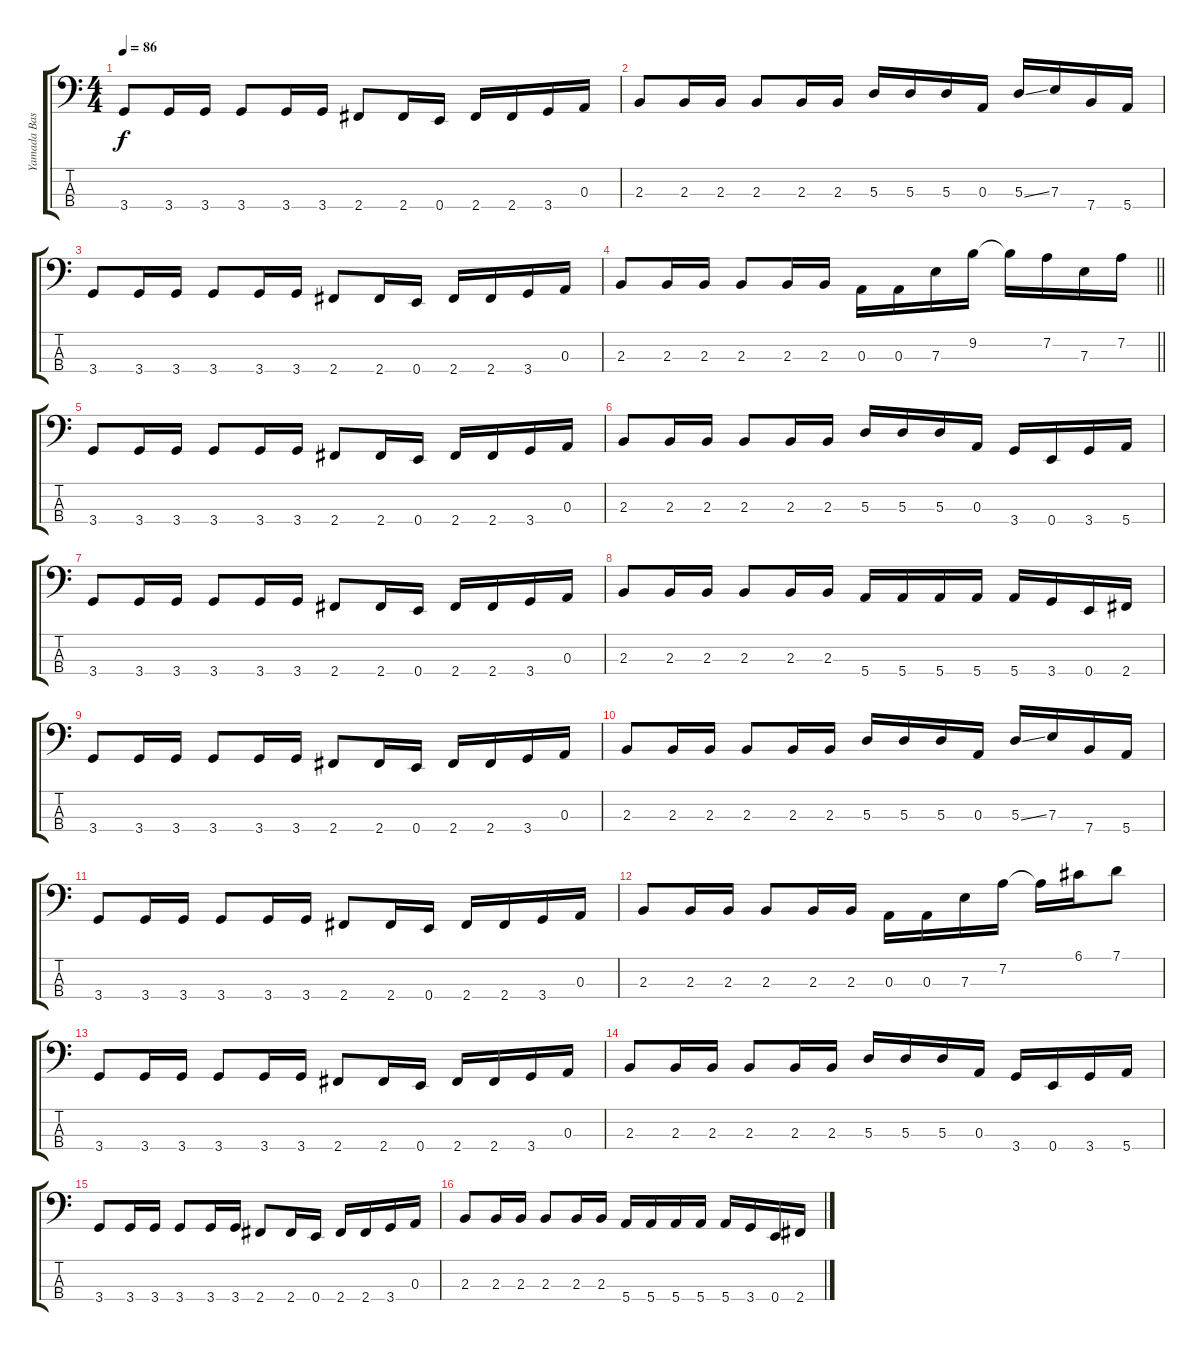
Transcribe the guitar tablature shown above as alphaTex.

\track ("Yamada Bass" "Yamada Bas") {instrument electricbasspick}
\staff {score tabs}
\tuning (G2 D2 A1 E1) {hide}
\ts (4 4)
\tempo 86
\clef f4
\ks c
3.4.8{dy f} 3.4.16 3.4.16 3.4.8 3.4.16 3.4.16 2.4.8 2.4.16 0.4.16 2.4.16 2.4.16 3.4.16 0.3.16 |
2.3.8 2.3.16 2.3.16 2.3.8 2.3.16 2.3.16 5.3.16 5.3.16 5.3.16 0.3.16 5.3{ss}.16 7.3.16 7.4.16 5.4.16 |
3.4.8 3.4.16 3.4.16 3.4.8 3.4.16 3.4.16 2.4.8 2.4.16 0.4.16 2.4.16 2.4.16 3.4.16 0.3.16 |
\barLineRight lightlight
2.3.8 2.3.16 2.3.16 2.3.8 2.3.16 2.3.16 0.3.16 0.3.16 7.3.16 9.2.16 9.2{t}.16 7.2.16 7.3.16 7.2.16 |
3.4.8 3.4.16 3.4.16 3.4.8 3.4.16 3.4.16 2.4.8 2.4.16 0.4.16 2.4.16 2.4.16 3.4.16 0.3.16 |
2.3.8 2.3.16 2.3.16 2.3.8 2.3.16 2.3.16 5.3.16 5.3.16 5.3.16 0.3.16 3.4.16 0.4.16 3.4.16 5.4.16 |
3.4.8 3.4.16 3.4.16 3.4.8 3.4.16 3.4.16 2.4.8 2.4.16 0.4.16 2.4.16 2.4.16 3.4.16 0.3.16 |
2.3.8 2.3.16 2.3.16 2.3.8 2.3.16 2.3.16 5.4.16 5.4.16 5.4.16 5.4.16 5.4.16 3.4.16 0.4.16 2.4.16 |
3.4.8 3.4.16 3.4.16 3.4.8 3.4.16 3.4.16 2.4.8 2.4.16 0.4.16 2.4.16 2.4.16 3.4.16 0.3.16 |
2.3.8 2.3.16 2.3.16 2.3.8 2.3.16 2.3.16 5.3.16 5.3.16 5.3.16 0.3.16 5.3{ss}.16 7.3.16 7.4.16 5.4.16 |
3.4.8 3.4.16 3.4.16 3.4.8 3.4.16 3.4.16 2.4.8 2.4.16 0.4.16 2.4.16 2.4.16 3.4.16 0.3.16 |
2.3.8 2.3.16 2.3.16 2.3.8 2.3.16 2.3.16 0.3.16 0.3.16 7.3.16 7.2.16 7.2{t}.16 6.1.16 7.1.8 |
3.4.8 3.4.16 3.4.16 3.4.8 3.4.16 3.4.16 2.4.8 2.4.16 0.4.16 2.4.16 2.4.16 3.4.16 0.3.16 |
2.3.8 2.3.16 2.3.16 2.3.8 2.3.16 2.3.16 5.3.16 5.3.16 5.3.16 0.3.16 3.4.16 0.4.16 3.4.16 5.4.16 |
3.4.8 3.4.16 3.4.16 3.4.8 3.4.16 3.4.16 2.4.8 2.4.16 0.4.16 2.4.16 2.4.16 3.4.16 0.3.16 |
2.3.8 2.3.16 2.3.16 2.3.8 2.3.16 2.3.16 5.4.16 5.4.16 5.4.16 5.4.16 5.4.16 3.4.16 0.4.16 2.4.16
